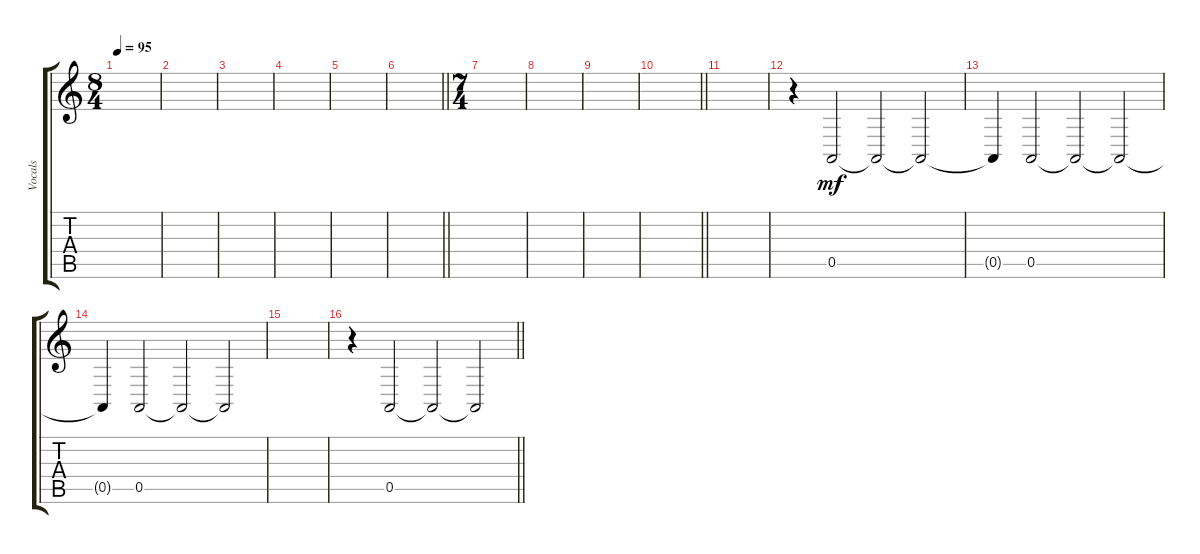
\track ("Vocals" "Vocals") {instrument pad5bowed}
\staff {score tabs}
\tuning (E4 B3 G3 D3 A2 D2) {hide}
\ts (8 4)
\tempo 95
\clef g2
\ks c
|
|
|
|
|
\barLineRight lightlight
|
\ts (7 4)
\section ("" "")
|
|
|
\barLineRight lightlight
|
\section ("" "")
|
r.4{volume 10 instrument electricguitarclean} 0.5.2{dy mf} 0.5{t}.2 0.5{t}.2 |
0.5{t}.4 0.5.2 0.5{t}.2 0.5{t}.2 |
0.5{t}.4 0.5.2 0.5{t}.2 0.5{t}.2 |
|
\barLineRight lightlight
r.4 0.5.2 0.5{t}.2 0.5{t}.2
